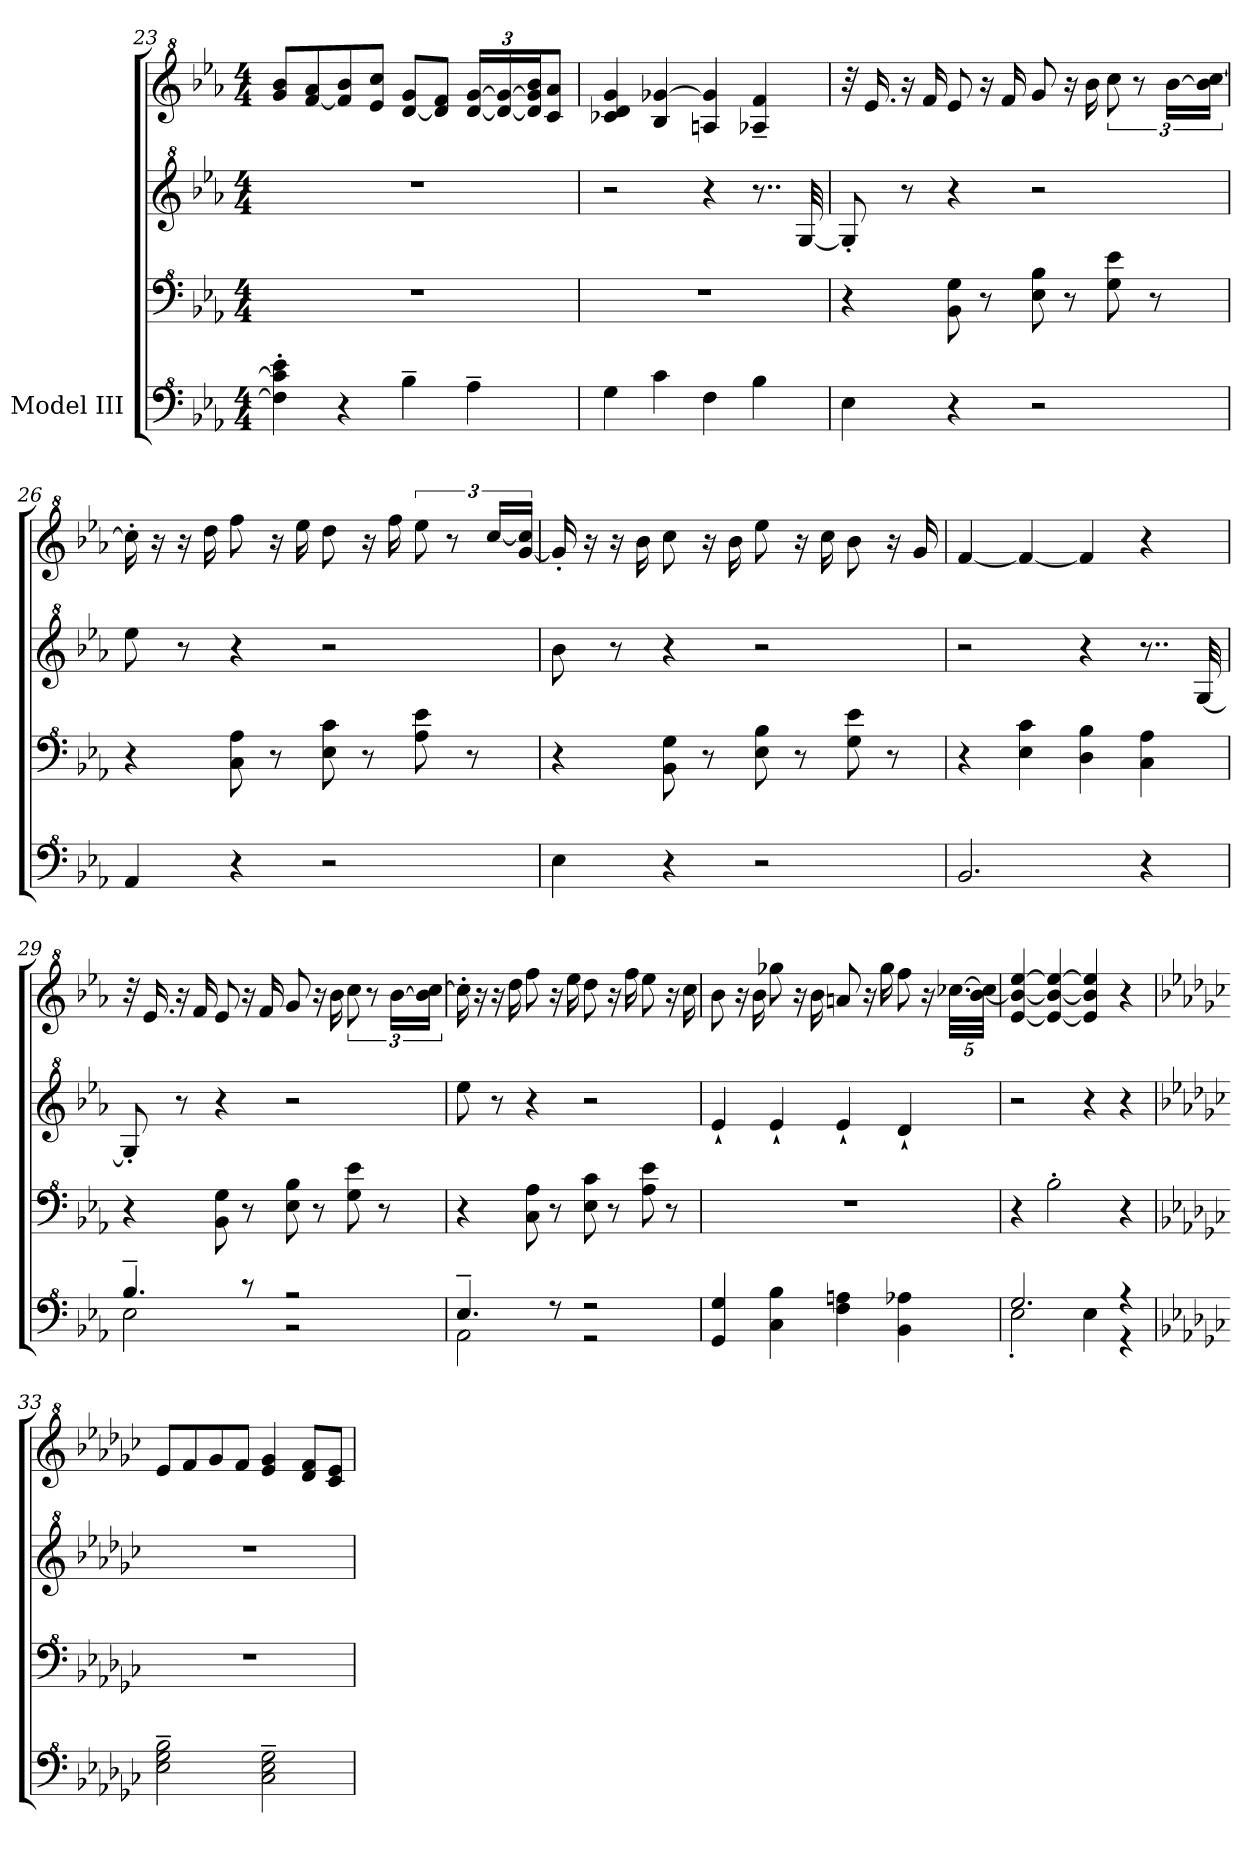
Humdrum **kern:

**kern	**kern	**kern	**kern
*part1	*part1	*part1	*part1
*staff4	*staff3	*staff2	*staff1
*I"Model III	*	*	*
!!LO:LB:g=z
*clefF^4	*clefF^4	*clefG^2	*clefG^2
*k[b-e-a-]	*k[b-e-a-]	*k[b-e-a-]	*k[b-e-a-]
*M4/4	*M4/4	*M4/4	*M4/4
*MM88	*MM88	*MM88	*MM88
=23	=23	=23	=23
4f\]' 4cc\]' 4ee-\'	1r	1r	8gg/ 8bb-/L
*	*	*	*MM96
.	.	.	[8ff/ 8aa-/
*	*	*	*MM110
4r	.	.	8ff/] 8bb-/
.	.	.	8ee-/ 8ccc/J
*	*	*	*MM94
4b-~\	.	.	[8dd/ 8gg/L
.	.	.	8dd/] 8ff/J
*	*	*	*Xbrackettup
*	*	*	*MM106
4a-~\	.	.	[24dd/ [24gg/LL
.	.	.	24dd/_ 24gg/_
.	.	.	24dd/] 24gg/] 24bb-/J
*	*	*	*MM88
.	.	.	8cc/ 8aa-/J
=24	=24	=24	=24
4g\	1r	2r	4cc-X/ 4dd/ 4gg/
*	*	*	*MM80
4cc\	.	.	4b-/ [4gg-X/
*	*	*	*MM74
4f\	.	4r	4an/ 4gg-/]
*	*	*	*MM50
4b-\	.	8..r	4a-X/~ 4ff/~
.	.	[32g/	.
=25	=25	=25	=25
*	*	*	*MM100
4e-\	4r	8g'/]	32r
.	.	.	16.ee-/
.	.	8r	16r
.	.	.	16ff/
*	*	*	*MM132
4r	8B-\ 8g\	4r	8ee-/
.	8r	.	16r
.	.	.	16ff/
*	*	*	*MM138
2r	8e-\ 8b-\	2r	8gg/
.	8r	.	16r
.	.	.	16bb-\
*	*	*	*brackettup
*	*	*	*MM144
.	8g\ 8ee-\	.	12ccc\
.	.	.	12r
.	8r	.	.
.	.	.	[24bb-\LL
.	.	.	24bb-\] [24ccc\JJ
!!LO:LB:g=z
=26	=26	=26	=26
4A-/	4r	8eee-\	16ccc'\]
.	.	.	16r
.	.	8r	16r
.	.	.	16ddd\
4r	8c\ 8a-\	4r	8fff\
.	8r	.	16r
.	.	.	16eee-\
2r	8e-\ 8cc\	2r	8ddd\
.	8r	.	16r
.	.	.	16fff\
.	8a-\ 8ee-\	.	12eee-\
.	.	.	12r
.	8r	.	.
.	.	.	[24ccc/LL
.	.	.	[24gg/ 24ccc/]JJ
=27	=27	=27	=27
4e-\	4r	8bb-\	16gg'/]
.	.	.	16r
.	.	8r	16r
.	.	.	16bb-\
4r	8B-\ 8g\	4r	8ccc\
.	8r	.	16r
.	.	.	16bb-\
2r	8e-\ 8b-\	2r	8eee-\
.	8r	.	16r
.	.	.	16ccc\
*	*	*	*MM132
.	8g\ 8ee-\	.	8bb-\
*	*	*	*MM112
.	8r	.	16r
.	.	.	16gg/
=28	=28	=28	=28
*	*	*	*MM120
2.B-/	4r	2r	[4ff/
*	*	*	*MM114
.	4e-\ 4cc\	.	4ff/_
*	*	*	*MM92
.	4d\ 4b-\	4r	4ff/]
4r	4c\ 4a-\	8..r	4r
.	.	[32g/	.
!!LO:PB:g=z
=29	=29	=29	=29
*	*	*	*MM120
*^	*	*	*
4.b-~/	2e-\	4r	8g'/]	32r
.	.	.	.	16.ee-/
.	.	.	8r	16r
.	.	.	.	16ff/
*	*	*	*	*MM132
.	.	8B-\ 8g\	4r	8ee-/
8r	.	8r	.	16r
.	.	.	.	16ff/
*	*	*	*	*MM138
2r	2r	8e-\ 8b-\	2r	8gg/
.	.	8r	.	16r
.	.	.	.	16bb-\
*	*	*	*	*MM144
.	.	8g\ 8ee-\	.	12ccc\
.	.	.	.	12r
.	.	8r	.	.
.	.	.	.	[24bb-\LL
.	.	.	.	24bb-\] [24ccc\JJ
=30	=30	=30	=30	=30
4.e-~/	2A-\	4r	8eee-\	16ccc'\]
.	.	.	.	16r
.	.	.	8r	16r
.	.	.	.	16ddd\
.	.	8c\ 8a-\	4r	8fff\
8r	.	8r	.	16r
.	.	.	.	16eee-\
2r	2r	8e-\ 8cc\	2r	8ddd\
.	.	8r	.	16r
.	.	.	.	16fff\
.	.	8a-\ 8ee-\	.	8eee-\
*	*	*	*	*MM132
.	.	8r	.	16r
.	.	.	.	16ccc\
*v	*v	*	*	*
!!LO:LB:g=z
=31	=31	=31	=31
*	*	*	*MM114
4G/ 4g/	1r	4ee-`/	8bb-\
.	.	.	16r
.	.	.	16bb-\
4c\ 4b-\	.	4ee-`/	8ggg-X\
*	*	*	*MM110
.	.	.	16r
.	.	.	16bb-\
4f\ 4an\	.	4ee-`/	8aan/
*	*	*	*MM96
.	.	.	16r
.	.	.	16ggg-\
4B-\ 4a-X\	.	4dd`/	8fff\
*	*	*	*MM84
.	.	.	16r
*	*	*	*Xbrackettup
*	*	*	*MM47
.	.	.	[40.ccc-X\LLL
.	.	.	[40bb-\ 40ccc-\]JJJ
=32	=32	=32	=32
*	*	*	*MM96
*^	*	*	*
2.g/	2e-'\	4r	2r	[4ee-/ 4bb-/_ [4eee-/
*	*	*	*	*MM90
.	.	2b-'\	.	4ee-/_ 4bb-/_ 4eee-/_
*	*	*	*	*MM84
.	4e-\	.	4r	4ee-/] 4bb-/] 4eee-/]
*	*	*	*	*MM58
4r	4r	4r	4r	4r
*v	*v	*	*	*
=33	=33	=33	=33
*k[b-e-a-d-g-c-]	*k[b-e-a-d-g-c-]	*k[b-e-a-d-g-c-]	*k[b-e-a-d-g-c-]
*	*	*	*MM86
2e-\~ 2g-\~ 2b-\~	1r	1r	8ee-/L
*	*	*	*MM96
.	.	.	8ff/
*	*	*	*MM108
.	.	.	8gg-/
.	.	.	8ff/J
2c-\~ 2e-\~ 2g-\~	.	.	4ee-/ 4gg-/
.	.	.	8dd-/ 8ff/L
.	.	.	8cc-/ 8ee-/J
=	=	=	=
*-	*-	*-	*-
